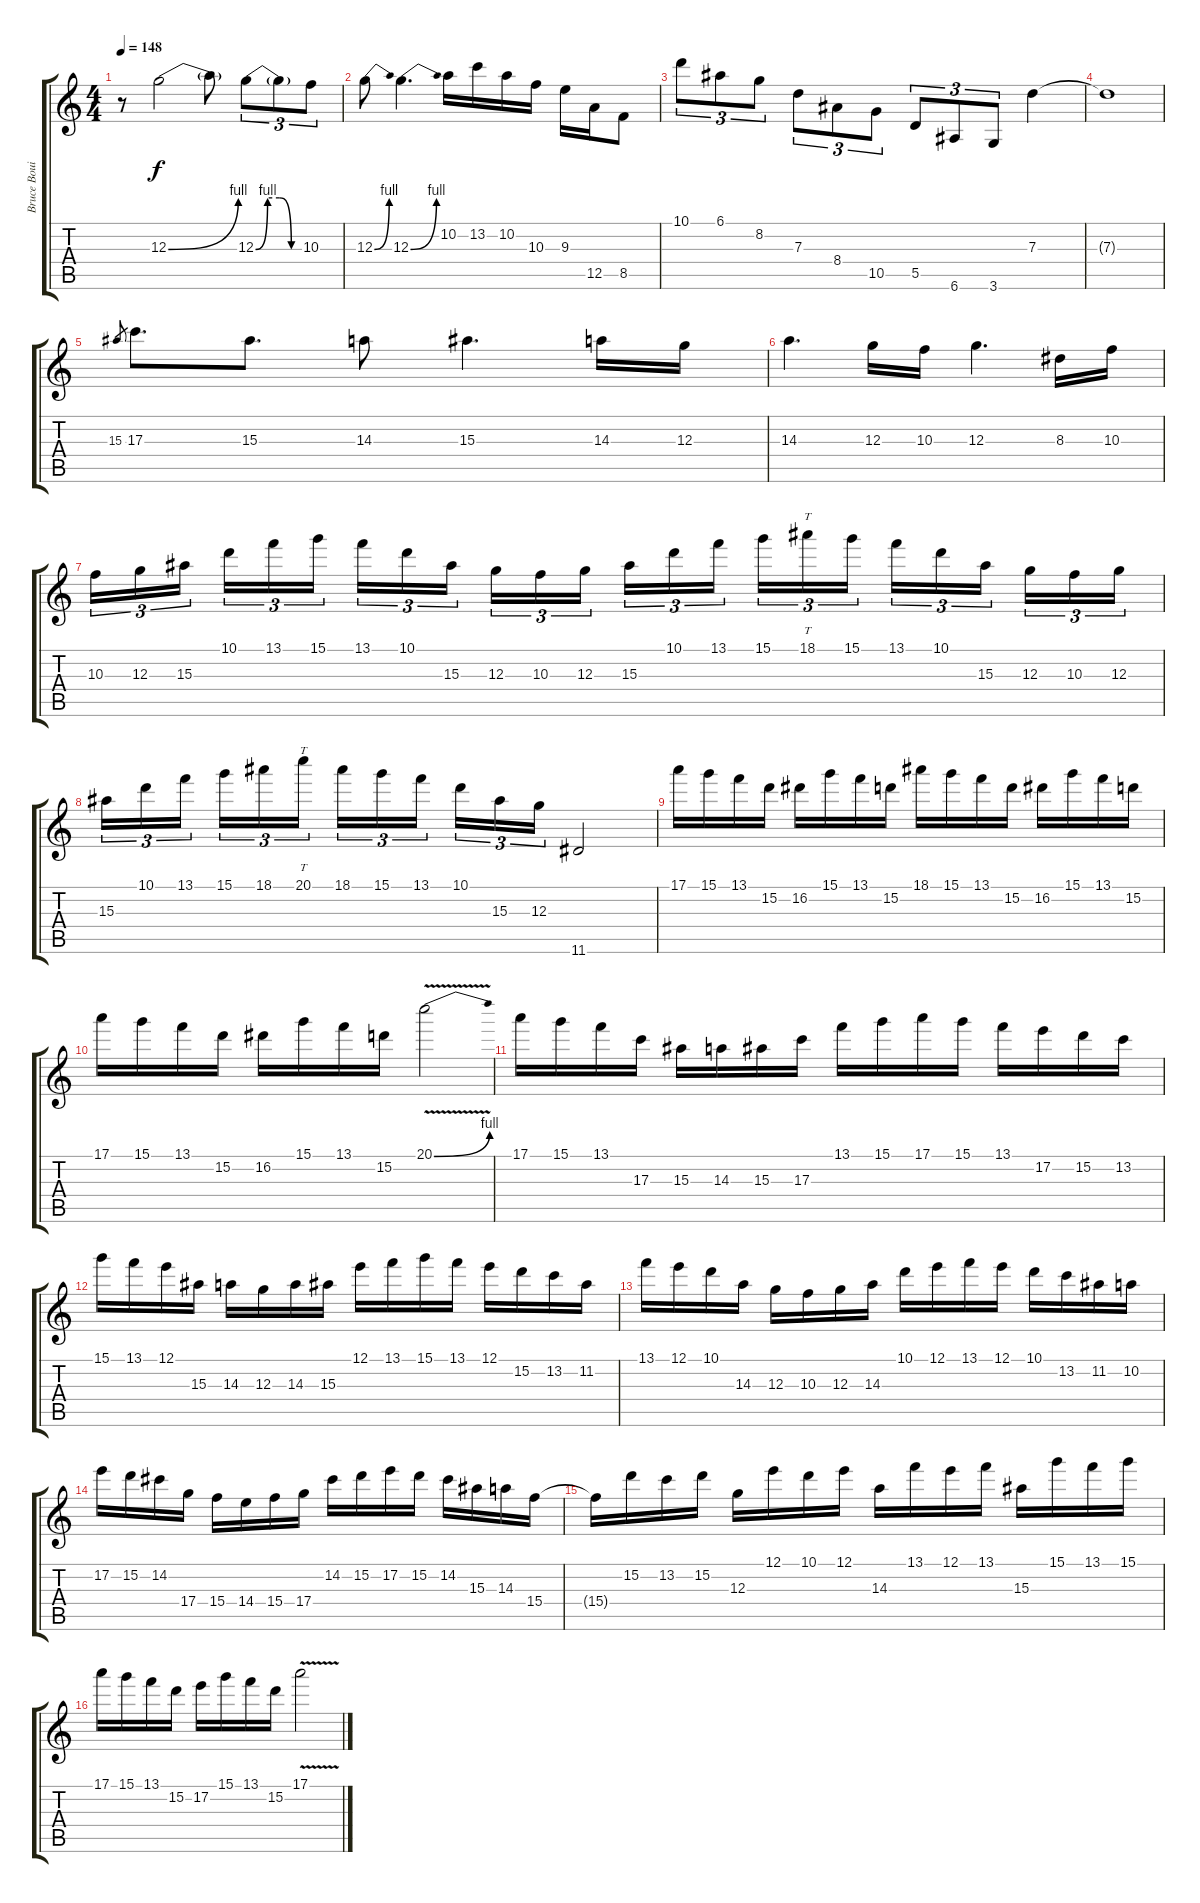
\track ("Bruce Bouillet" "Bruce Boui") {instrument distortionguitar}
\staff {score tabs}
\tuning (E4 B3 G3 D3 A2 E2) {hide}
\ts (4 4)
\tempo 148
\clef g2
\ks c
r.8{dy f} 12.3{be (bend 0 0 60 4)}.2 12.3{t}.8 12.3{be (custom 0 0 15 4 30 4 45 0 60 0)}.8{tu (3 2)} 12.3{t}.8{tu (3 2)} 10.3.8{tu (3 2)} |
12.3{be (bend 0 0 60 4)}.8 12.3{be (bend 0 0 60 4)}.4{d} 10.2.16 13.2.16 10.2.16 10.3.16 9.3.16 12.5.16 8.5.8 |
10.1.8{tu (3 2)} 6.1.8{tu (3 2)} 8.2.8{tu (3 2)} 7.3.8{tu (3 2)} 8.4.8{tu (3 2)} 10.5.8{tu (3 2)} 5.5.8{tu (3 2)} 6.6.8{tu (3 2)} 3.6.8{tu (3 2)} 7.3.4 |
7.3{t}.1 |
15.3.8{gr} 17.3.8{d} 15.3.8{d} 14.3.8 15.3.4{d} 14.3.16 12.3.16 |
14.3.4{d} 12.3.16 10.3.16 12.3.4{d} 8.3.16 10.3.16 |
10.3.16{tu (3 2)} 12.3.16{tu (3 2)} 15.3.16{tu (3 2)} 10.1.16{tu (3 2)} 13.1.16{tu (3 2)} 15.1.16{tu (3 2)} 13.1.16{tu (3 2)} 10.1.16{tu (3 2)} 15.3.16{tu (3 2)} 12.3.16{tu (3 2)} 10.3.16{tu (3 2)} 12.3.16{tu (3 2)} 15.3.16{tu (3 2)} 10.1.16{tu (3 2)} 13.1.16{tu (3 2)} 15.1.16{tu (3 2)} 18.1.16{tt tu (3 2)} 15.1.16{tu (3 2)} 13.1.16{tu (3 2)} 10.1.16{tu (3 2)} 15.3.16{tu (3 2)} 12.3.16{tu (3 2)} 10.3.16{tu (3 2)} 12.3.16{tu (3 2)} |
15.3.16{tu (3 2)} 10.1.16{tu (3 2)} 13.1.16{tu (3 2)} 15.1.16{tu (3 2)} 18.1.16{tu (3 2)} 20.1.16{tt tu (3 2)} 18.1.16{tu (3 2)} 15.1.16{tu (3 2)} 13.1.16{tu (3 2)} 10.1.16{tu (3 2)} 15.3.16{tu (3 2)} 12.3.16{tu (3 2)} 11.6.2 |
17.1.16 15.1.16 13.1.16 15.2.16 16.2.16 15.1.16 13.1.16 15.2.16 18.1.16 15.1.16 13.1.16 15.2.16 16.2.16 15.1.16 13.1.16 15.2.16 |
17.1.16 15.1.16 13.1.16 15.2.16 16.2.16 15.1.16 13.1.16 15.2.16 20.1{be (bend 0 0 60 4) v}.2 |
17.1.16 15.1.16 13.1.16 17.3.16 15.3.16 14.3.16 15.3.16 17.3.16 13.1.16 15.1.16 17.1.16 15.1.16 13.1.16 17.2.16 15.2.16 13.2.16 |
15.1.16 13.1.16 12.1.16 15.3.16 14.3.16 12.3.16 14.3.16 15.3.16 12.1.16 13.1.16 15.1.16 13.1.16 12.1.16 15.2.16 13.2.16 11.2.16 |
13.1.16 12.1.16 10.1.16 14.3.16 12.3.16 10.3.16 12.3.16 14.3.16 10.1.16 12.1.16 13.1.16 12.1.16 10.1.16 13.2.16 11.2.16 10.2.16 |
17.2.16 15.2.16 14.2.16 17.4.16 15.4.16 14.4.16 15.4.16 17.4.16 14.2.16 15.2.16 17.2.16 15.2.16 14.2.16 15.3.16 14.3.16 15.4.16 |
15.4{t}.16 15.2.16 13.2.16 15.2.16 12.3.16 12.1.16 10.1.16 12.1.16 14.3.16 13.1.16 12.1.16 13.1.16 15.3.16 15.1.16 13.1.16 15.1.16 |
17.1.16 15.1.16 13.1.16 15.2.16 17.2.16 15.1.16 13.1.16 15.2.16 17.1{v}.2
